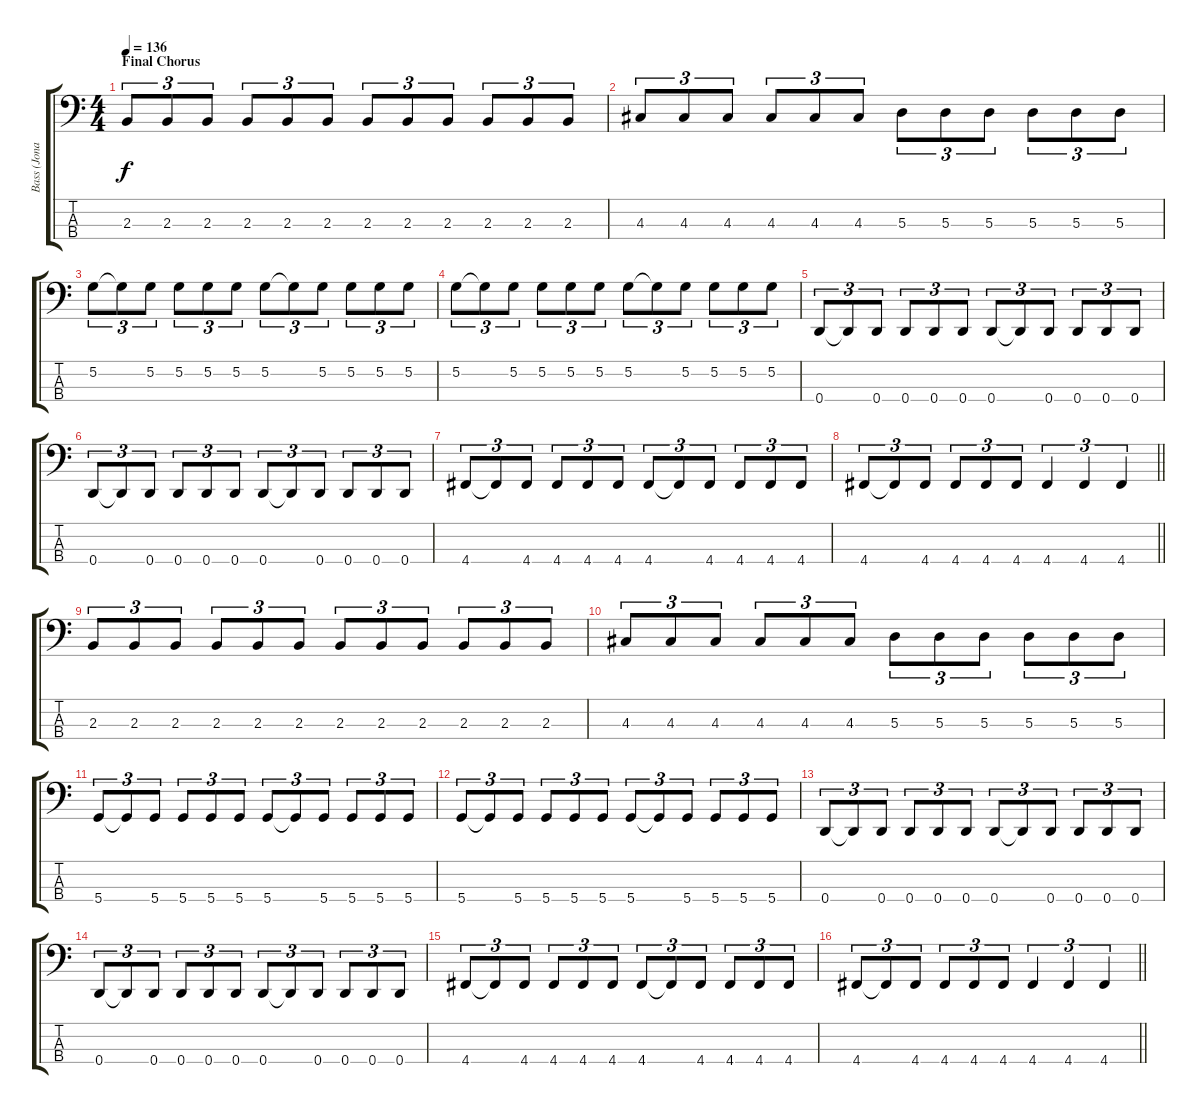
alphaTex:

\track ("Bass (Jonathan Gallant)" "Bass (Jona") {instrument electricbassfinger}
\staff {score tabs}
\tuning (G2 D2 A1 D1) {hide}
\ts (4 4)
\section ("" "Final Chorus")
\tempo 136
\clef f4
\ks c
2.3.8{tu (3 2) dy f} 2.3.8{tu (3 2)} 2.3.8{tu (3 2)} 2.3.8{tu (3 2)} 2.3.8{tu (3 2)} 2.3.8{tu (3 2)} 2.3.8{tu (3 2)} 2.3.8{tu (3 2)} 2.3.8{tu (3 2)} 2.3.8{tu (3 2)} 2.3.8{tu (3 2)} 2.3.8{tu (3 2)} |
4.3.8{tu (3 2)} 4.3.8{tu (3 2)} 4.3.8{tu (3 2)} 4.3.8{tu (3 2)} 4.3.8{tu (3 2)} 4.3.8{tu (3 2)} 5.3.8{tu (3 2)} 5.3.8{tu (3 2)} 5.3.8{tu (3 2)} 5.3.8{tu (3 2)} 5.3.8{tu (3 2)} 5.3.8{tu (3 2)} |
5.2.8{tu (3 2)} 5.2{t}.8{tu (3 2)} 5.2.8{tu (3 2)} 5.2.8{tu (3 2)} 5.2.8{tu (3 2)} 5.2.8{tu (3 2)} 5.2.8{tu (3 2)} 5.2{t}.8{tu (3 2)} 5.2.8{tu (3 2)} 5.2.8{tu (3 2)} 5.2.8{tu (3 2)} 5.2.8{tu (3 2)} |
5.2.8{tu (3 2)} 5.2{t}.8{tu (3 2)} 5.2.8{tu (3 2)} 5.2.8{tu (3 2)} 5.2.8{tu (3 2)} 5.2.8{tu (3 2)} 5.2.8{tu (3 2)} 5.2{t}.8{tu (3 2)} 5.2.8{tu (3 2)} 5.2.8{tu (3 2)} 5.2.8{tu (3 2)} 5.2.8{tu (3 2)} |
0.4.8{tu (3 2)} 0.4{t}.8{tu (3 2)} 0.4.8{tu (3 2)} 0.4.8{tu (3 2)} 0.4.8{tu (3 2)} 0.4.8{tu (3 2)} 0.4.8{tu (3 2)} 0.4{t}.8{tu (3 2)} 0.4.8{tu (3 2)} 0.4.8{tu (3 2)} 0.4.8{tu (3 2)} 0.4.8{tu (3 2)} |
0.4.8{tu (3 2)} 0.4{t}.8{tu (3 2)} 0.4.8{tu (3 2)} 0.4.8{tu (3 2)} 0.4.8{tu (3 2)} 0.4.8{tu (3 2)} 0.4.8{tu (3 2)} 0.4{t}.8{tu (3 2)} 0.4.8{tu (3 2)} 0.4.8{tu (3 2)} 0.4.8{tu (3 2)} 0.4.8{tu (3 2)} |
4.4.8{tu (3 2)} 4.4{t}.8{tu (3 2)} 4.4.8{tu (3 2)} 4.4.8{tu (3 2)} 4.4.8{tu (3 2)} 4.4.8{tu (3 2)} 4.4.8{tu (3 2)} 4.4{t}.8{tu (3 2)} 4.4.8{tu (3 2)} 4.4.8{tu (3 2)} 4.4.8{tu (3 2)} 4.4.8{tu (3 2)} |
\barLineRight lightlight
4.4.8{tu (3 2)} 4.4{t}.8{tu (3 2)} 4.4.8{tu (3 2)} 4.4.8{tu (3 2)} 4.4.8{tu (3 2)} 4.4.8{tu (3 2)} 4.4.4{tu (3 2)} 4.4.4{tu (3 2)} 4.4.4{tu (3 2)} |
2.3.8{tu (3 2)} 2.3.8{tu (3 2)} 2.3.8{tu (3 2)} 2.3.8{tu (3 2)} 2.3.8{tu (3 2)} 2.3.8{tu (3 2)} 2.3.8{tu (3 2)} 2.3.8{tu (3 2)} 2.3.8{tu (3 2)} 2.3.8{tu (3 2)} 2.3.8{tu (3 2)} 2.3.8{tu (3 2)} |
4.3.8{tu (3 2)} 4.3.8{tu (3 2)} 4.3.8{tu (3 2)} 4.3.8{tu (3 2)} 4.3.8{tu (3 2)} 4.3.8{tu (3 2)} 5.3.8{tu (3 2)} 5.3.8{tu (3 2)} 5.3.8{tu (3 2)} 5.3.8{tu (3 2)} 5.3.8{tu (3 2)} 5.3.8{tu (3 2)} |
5.4.8{tu (3 2)} 5.4{t}.8{tu (3 2)} 5.4.8{tu (3 2)} 5.4.8{tu (3 2)} 5.4.8{tu (3 2)} 5.4.8{tu (3 2)} 5.4.8{tu (3 2)} 5.4{t}.8{tu (3 2)} 5.4.8{tu (3 2)} 5.4.8{tu (3 2)} 5.4.8{tu (3 2)} 5.4.8{tu (3 2)} |
5.4.8{tu (3 2)} 5.4{t}.8{tu (3 2)} 5.4.8{tu (3 2)} 5.4.8{tu (3 2)} 5.4.8{tu (3 2)} 5.4.8{tu (3 2)} 5.4.8{tu (3 2)} 5.4{t}.8{tu (3 2)} 5.4.8{tu (3 2)} 5.4.8{tu (3 2)} 5.4.8{tu (3 2)} 5.4.8{tu (3 2)} |
0.4.8{tu (3 2)} 0.4{t}.8{tu (3 2)} 0.4.8{tu (3 2)} 0.4.8{tu (3 2)} 0.4.8{tu (3 2)} 0.4.8{tu (3 2)} 0.4.8{tu (3 2)} 0.4{t}.8{tu (3 2)} 0.4.8{tu (3 2)} 0.4.8{tu (3 2)} 0.4.8{tu (3 2)} 0.4.8{tu (3 2)} |
0.4.8{tu (3 2)} 0.4{t}.8{tu (3 2)} 0.4.8{tu (3 2)} 0.4.8{tu (3 2)} 0.4.8{tu (3 2)} 0.4.8{tu (3 2)} 0.4.8{tu (3 2)} 0.4{t}.8{tu (3 2)} 0.4.8{tu (3 2)} 0.4.8{tu (3 2)} 0.4.8{tu (3 2)} 0.4.8{tu (3 2)} |
4.4.8{tu (3 2)} 4.4{t}.8{tu (3 2)} 4.4.8{tu (3 2)} 4.4.8{tu (3 2)} 4.4.8{tu (3 2)} 4.4.8{tu (3 2)} 4.4.8{tu (3 2)} 4.4{t}.8{tu (3 2)} 4.4.8{tu (3 2)} 4.4.8{tu (3 2)} 4.4.8{tu (3 2)} 4.4.8{tu (3 2)} |
\barLineRight lightlight
4.4.8{tu (3 2)} 4.4{t}.8{tu (3 2)} 4.4.8{tu (3 2)} 4.4.8{tu (3 2)} 4.4.8{tu (3 2)} 4.4.8{tu (3 2)} 4.4.4{tu (3 2)} 4.4.4{tu (3 2)} 4.4.4{tu (3 2)}
